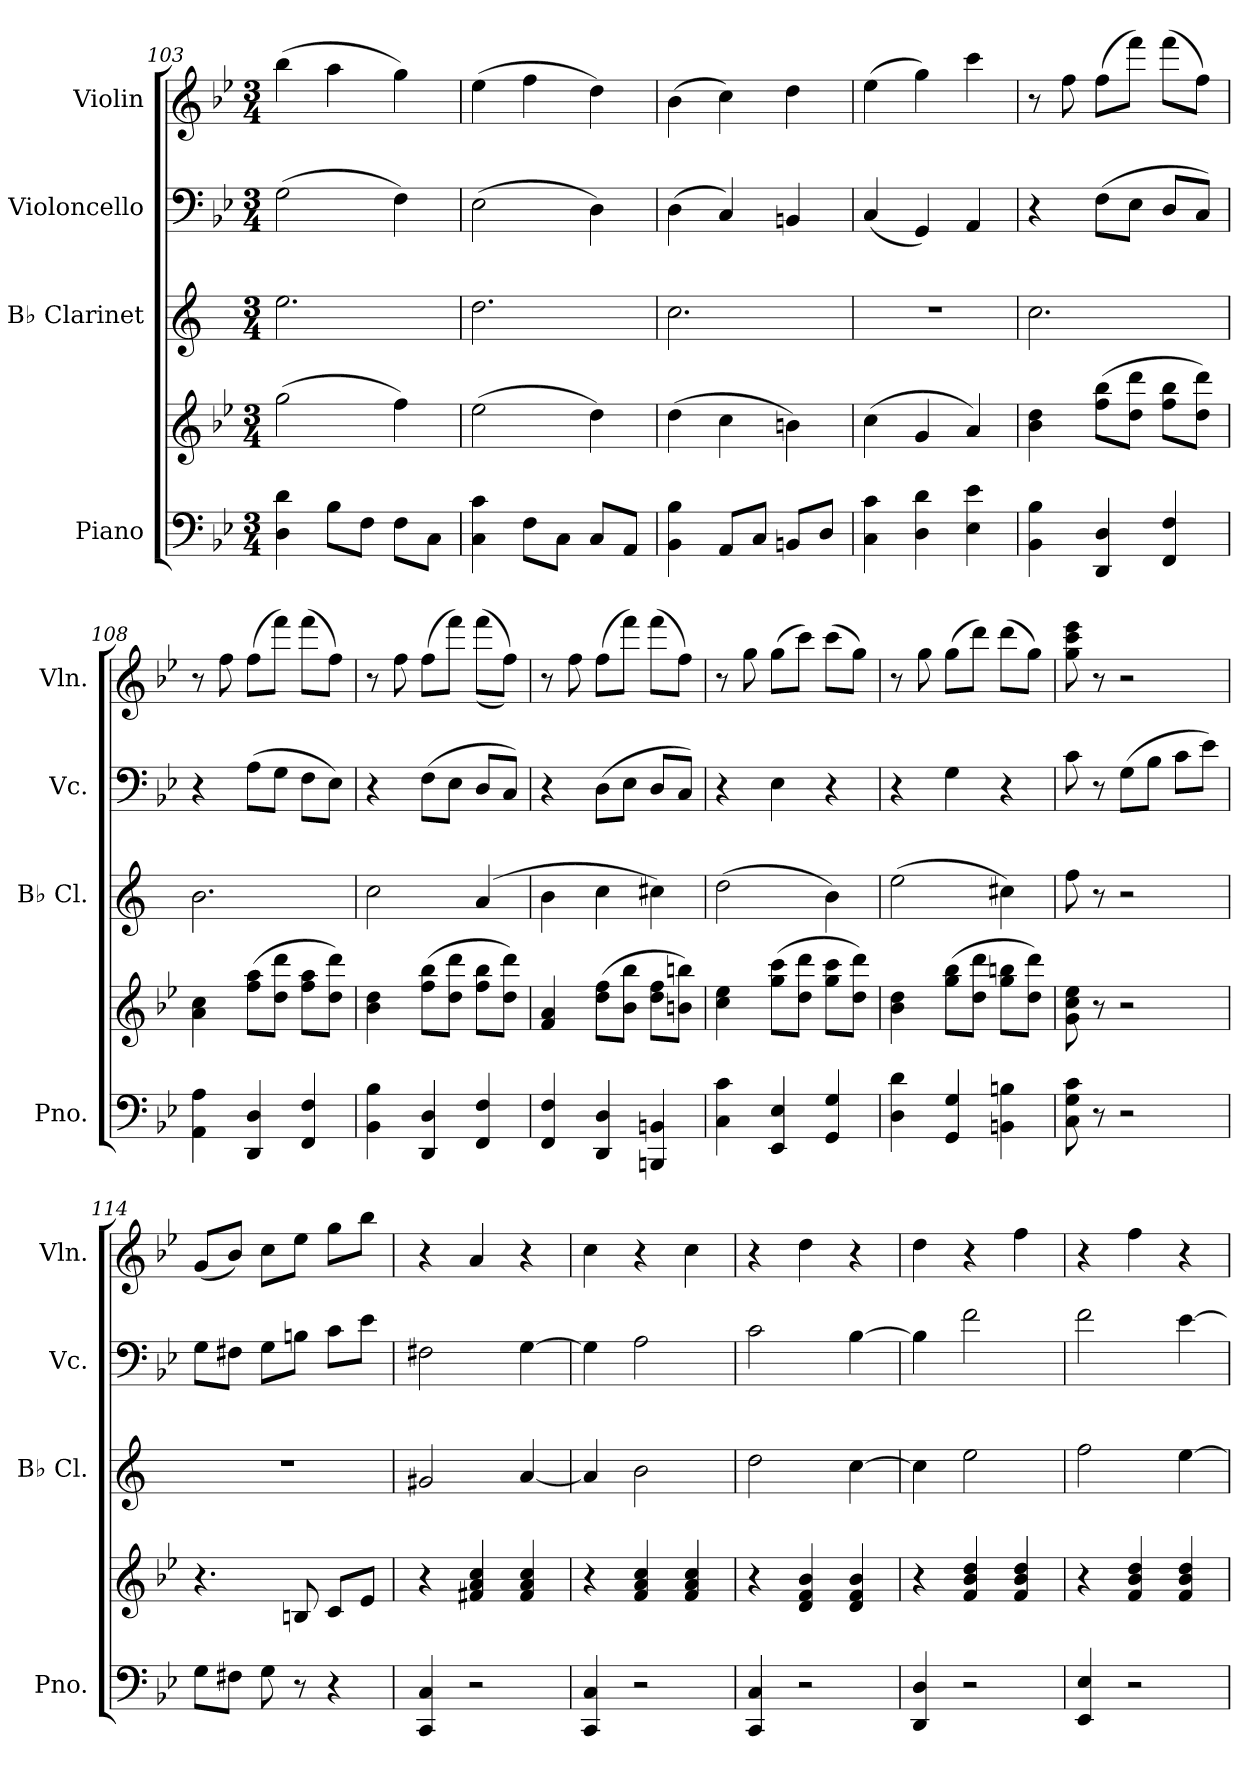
**kern	**kern	**kern	**kern	**kern
*part4	*part4	*part3	*part2	*part1
*staff5	*staff4	*staff3	*staff2	*staff1
*I"Piano	*	*I"B♭ Clarinet	*I"Violoncello	*I"Violin
*I'Pno.	*	*I'B♭ Cl.	*I'Vc.	*I'Vln.
*clefF4	*clefG2	*clefG2	*clefF4	*clefG2
*	*	*ITrd1c2	*	*
*k[b-e-]	*k[b-e-]	*k[b-e-]	*k[b-e-]	*k[b-e-]
*M3/4	*M3/4	*M3/4	*M3/4	*M3/4
=103	=103	=103	=103	=103
4D\ 4d\	(2gg\	2.dd\	(2G\	(4bb-\
8B-\L	.	.	.	4aa\
8F\J	.	.	.	.
8F\L	4ff\)	.	4F\)	4gg\)
8C\J	.	.	.	.
=104	=104	=104	=104	=104
4C\ 4c\	(2ee-\	2.cc\	(2E-\	(4ee-\
8F\L	.	.	.	4ff\
8C\J	.	.	.	.
8C/L	4dd\)	.	4D\)	4dd\)
8AA/J	.	.	.	.
=105	=105	=105	=105	=105
4BB-\ 4B-\	(4dd\	2.b-\	(4D\	(4b-\
8AA/L	4cc\	.	4C/)	4cc\)
8C/J	.	.	.	.
8BBn/L	4bn\)	.	4BBn/	4dd\
8D/J	.	.	.	.
=106	=106	=106	=106	=106
4C\ 4c\	(4cc\	2.r	(4C/	(4ee-\
4D\ 4d\	4g/	.	4GG/)	4gg\)
4E-\ 4e-\	4a/)	.	4AA/	4ccc\
!!LO:LB:g=z
=107	=107	=107	=107	=107
4BB-\ 4B-\	4b-\ 4dd\	2.b-\	4r	8r
.	.	.	.	8ff\
4DD/ 4D/	(8ff\ 8bb-\L	.	(8F\L	(8ff\L
.	8dd\ 8ddd\J	.	8E-\J	8fff\J)
4FF/ 4F/	8ff\ 8bb-\L	.	8D/L	(8fff\L
.	8dd\ 8ddd\J)	.	8C/J)	8ff\J)
=108	=108	=108	=108	=108
4AA\ 4A\	4a\ 4cc\	2.a\	4r	8r
.	.	.	.	8ff\
4DD/ 4D/	(8ff\ 8aa\L	.	(8A\L	(8ff\L
.	8dd\ 8ddd\J	.	8G\J	8fff\J)
4FF/ 4F/	8ff\ 8aa\L	.	8F\L	(8fff\L
.	8dd\ 8ddd\J)	.	8E-\J)	8ff\J)
=109	=109	=109	=109	=109
4BB-\ 4B-\	4b-\ 4dd\	2b-\	4r	8r
.	.	.	.	8ff\
4DD/ 4D/	(8ff\ 8bb-\L	.	(8F\L	(8ff\L
.	8dd\ 8ddd\J	.	8E-\J	8fff\J)
4FF/ 4F/	8ff\ 8bb-\L	(4g/	8D/L	((8fff\L
.	8dd\ 8ddd\J)	.	8C/J)	8ff\J))
=110	=110	=110	=110	=110
4FF/ 4F/	4f/ 4a/	4a\	4r	8r
.	.	.	.	8ff\
4DD/ 4D/	(8dd\ 8ff\L	4b-\	(8D\L	(8ff\L
.	8b-\ 8bb-\J	.	8E-\J	8fff\J)
4BBBn/ 4BBn/	8dd\ 8ff\L	4bn\)	8D/L	(8fff\L
.	8bn\ 8bbn\J)	.	8C/J)	8ff\J)
=111	=111	=111	=111	=111
4C\ 4c\	4cc\ 4ee-\	(2cc\	4r	8r
.	.	.	.	8gg\
4EE-/ 4E-/	(8gg\ 8ccc\L	.	4E-\	(8gg\L
.	8dd\ 8ddd\J	.	.	8ccc\J)
4GG/ 4G/	8gg\ 8ccc\L	4a\)	4r	(8ccc\L
.	8dd\ 8ddd\J)	.	.	8gg\J)
=112	=112	=112	=112	=112
4D\ 4d\	4b-\ 4dd\	(2dd\	4r	8r
.	.	.	.	8gg\
4GG/ 4G/	(8gg\ 8bb-\L	.	4G\	(8gg\L
.	8dd\ 8ddd\J	.	.	8ddd\J)
4BBn\ 4Bn\	8gg\ 8bbn\L	4bn\)	4r	(8ddd\L
.	8dd\ 8ddd\J)	.	.	8gg\J)
!!LO:PB:g=z
=113	=113	=113	=113	=113
8C\ 8G\ 8c\	8g\ 8cc\ 8ee-\	8ee-\	8c\	8gg\ 8ccc\ 8eee-\
8r	8r	8r	8r	8r
2r	2r	2r	(8G\L	2r
.	.	.	8B-\J	.
.	.	.	8c\L	.
.	.	.	8e-\J)	.
=114	=114	=114	=114	=114
8G\L	4.r	2.r	8G\L	(8g/L
8F#X\J	.	.	8F#X\J	8b-/J)
8G\	.	.	8G\L	8cc\L
8r	8Bn/	.	8Bn\J	8ee-\J
4r	8c/L	.	8c\L	8gg\L
.	(8e-/J	.	8e-\J	8bb-\J
=115	=115	=115	=115	=115
4CC/ 4C/	4r	2f#X/	2F#X\	4r
2r	4f#X/ 4a/ 4cc/	.	.	4a/
.	4f#/ 4a/ 4cc/	[4g/	[4G\	4r
=116	=116	=116	=116	=116
4CC/ 4C/	4r	4g/]	4G\]	4cc\
2r	4f/ 4a/ 4cc/	2a\	2A\	4r
.	4f/ 4a/ 4cc/	.	.	4cc\
=117	=117	=117	=117	=117
4CC/ 4C/	4r	2cc\	2c\	4r
2r	4d/ 4f/ 4b-/	.	.	4dd\
.	4d/ 4f/ 4b-/	[4b-\	[4B-\	4r
=118	=118	=118	=118	=118
4DD/ 4D/	4r	4b-\]	4B-\]	4dd\
2r	4f/ 4b-/ 4dd/	2dd\	2f\	4r
.	4f/ 4b-/ 4dd/	.	.	4ff\
=119	=119	=119	=119	=119
4EE-/ 4E-/	4r	2ee-\	2f\	4r
2r	4f/ 4b-/ 4dd/	.	.	4ff\
.	4f/ 4b-/ 4dd/	[4dd\	[4e-\	4r
=	=	=	=	=
*-	*-	*-	*-	*-
